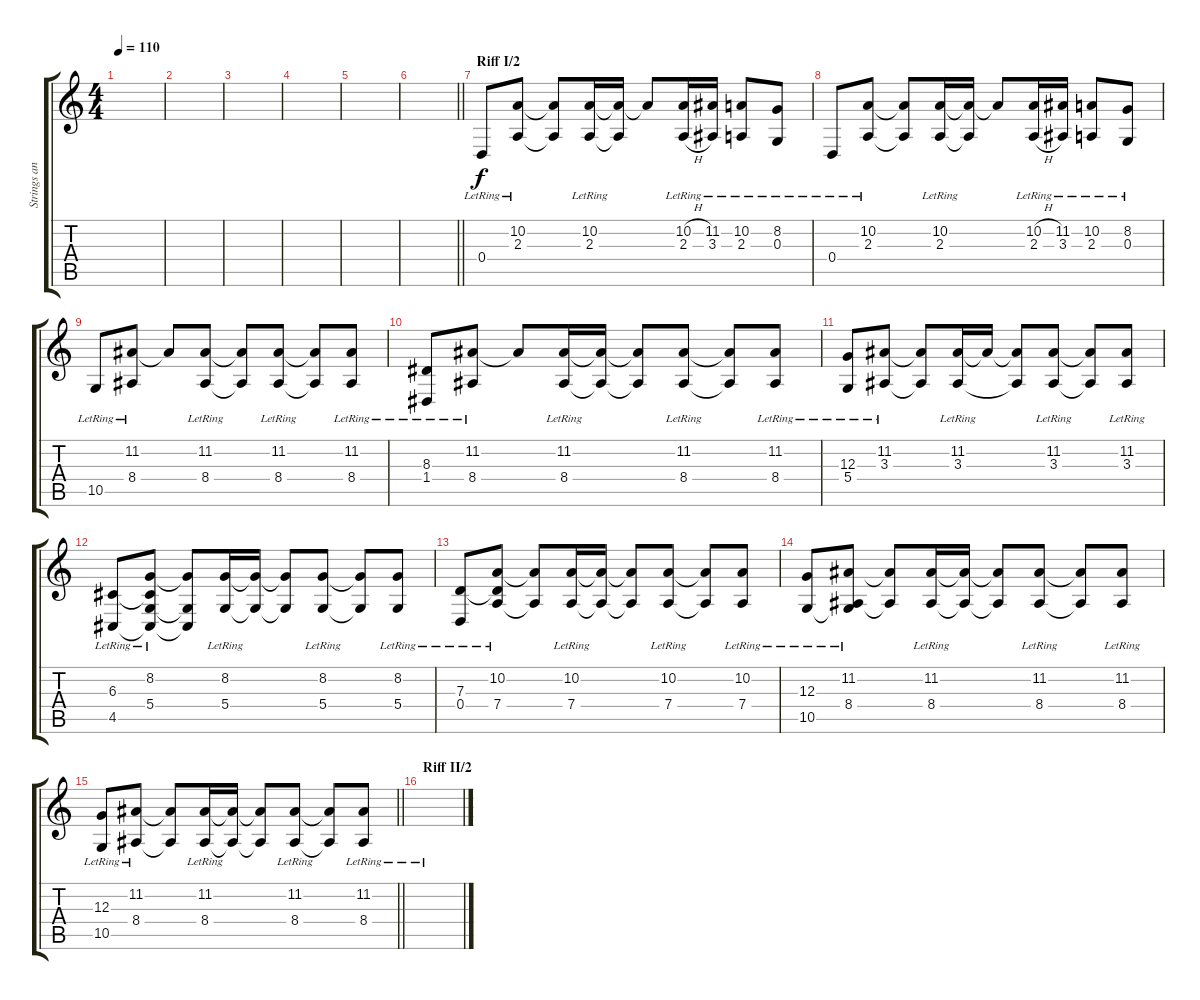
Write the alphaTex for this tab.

\track ("Strings and Vocals" "Strings an") {instrument stringensemble1}
\staff {score tabs}
\tuning (E4 B3 G3 D3 A2 E2) {hide}
\ts (4 4)
\tempo 110
\clef g2
\ks c
|
|
|
|
|
\barLineRight lightlight
|
\section ("" "Riff I/2")
0.4{lr}.8{volume 11} (10.2{lr} 2.3).8 (10.2{t} 2.3{t}).8 (10.2{lr} 2.3).16 (10.2{t} 2.3{t}).16 10.2{t}.8 (10.2{h lr} 2.3{h}).16 (11.2{lr} 3.3).16 (10.2{lr} 2.3).8 (8.2{lr} 0.3).8 |
0.4{lr}.8 (10.2{lr} 2.3).8 (10.2{t} 2.3{t}).8 (10.2{lr} 2.3).16 (10.2{t} 2.3{t}).16 10.2{t}.8 (10.2{h lr} 2.3{h}).16 (11.2{lr} 3.3).16 (10.2{lr} 2.3).8 (8.2{lr} 0.3).8 |
10.5{lr}.8 (11.2{lr} 8.4).8 11.2{t}.8 (11.2{lr} 8.4).8 (11.2{t} 8.4{t}).8 (11.2{lr} 8.4).8 (11.2{t} 8.4{t}).8 (11.2{lr} 8.4).8 |
(8.3{lr} 1.4).8 (11.2{lr} 8.4).8 11.2{t}.8 (11.2{lr} 8.4).16 (11.2{t} 8.4{t}).16 (11.2{t} 8.4{t}).8 (11.2{lr} 8.4).8 (11.2{t} 8.4{t}).8 (11.2{lr} 8.4).8 |
(12.3{lr} 5.4{lr}).8 (11.2{lr} 3.3).8 (11.2{t} 3.3{t}).8 (11.2{lr} 3.3).16 11.2{t}.16 (11.2{t} 3.3{t}).8 (11.2{lr} 3.3).8 (11.2{t} 3.3{t}).8 (11.2{lr} 3.3).8 |
(6.3{lr} 4.5).8 (8.2{lr} 6.3{t} 5.4 4.5{t}).8 (8.2{t} 5.4{t} 4.5{t}).8 (8.2{lr} 5.4).16 (8.2{t} 5.4{t}).16 (8.2{t} 5.4{t}).8 (8.2{lr} 5.4).8 (8.2{t} 5.4{t}).8 (8.2{lr} 5.4).8 |
(7.3{lr} 0.4).8 (10.2{lr} 7.3{t} 7.4).8 (10.2{t} 7.4{t}).8 (10.2{lr} 7.4).16 (10.2{t} 7.4{t}).16 (10.2{t} 7.4{t}).8 (10.2{lr} 7.4).8 (10.2{t} 7.4{t}).8 (10.2{lr} 7.4).8 |
(12.3{lr} 10.5).8 (11.2{lr} 8.4 10.5{t}).8 (11.2{t} 8.4{t}).8 (11.2{lr} 8.4).16 (11.2{t} 8.4{t}).16 (11.2{t} 8.4{t}).8 (11.2{lr} 8.4).8 (11.2{t} 8.4{t}).8 (11.2{lr} 8.4).8 |
\barLineRight lightlight
(12.3{lr} 10.5).8 (11.2{lr} 8.4).8 (11.2{t} 8.4{t}).8 (11.2{lr} 8.4).16 (11.2{t} 8.4{t}).16 (11.2{t} 8.4{t}).8 (11.2{lr} 8.4).8 (11.2{t} 8.4{t}).8 (11.2{lr} 8.4).8 |
\section ("" "Riff II/2")
